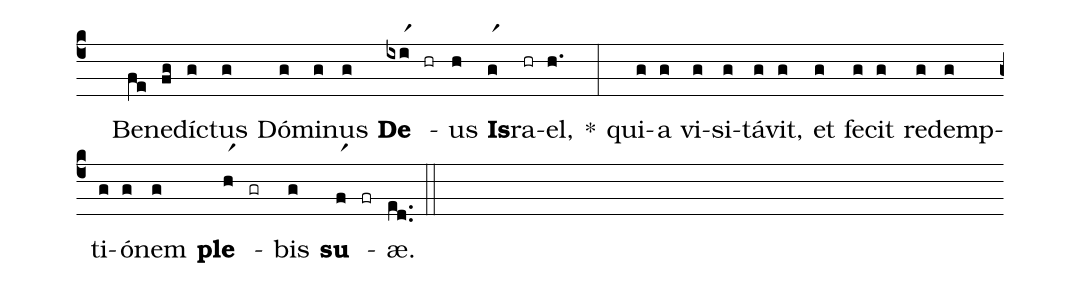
%%
(c4)
( )Be(fe)ne(fg)díc(g)tus(g) Dó(g)mi(g)nus(g) <b>De</b>(ixir1) -(hr) us(h) <b>Is</b>(gr1)ra(hr)el,(h.) *(:)
qui(g)a(g) vi(g)si(g)tá(g)vit,(g) et(g) fe(g)cit(g) red(g)emp(g)ti(g)ó(g)nem(g) <b>ple</b>(hr1) -(gr) bis(g) <b>su</b>(fr1) -(fr) æ.(ed..) (::)
